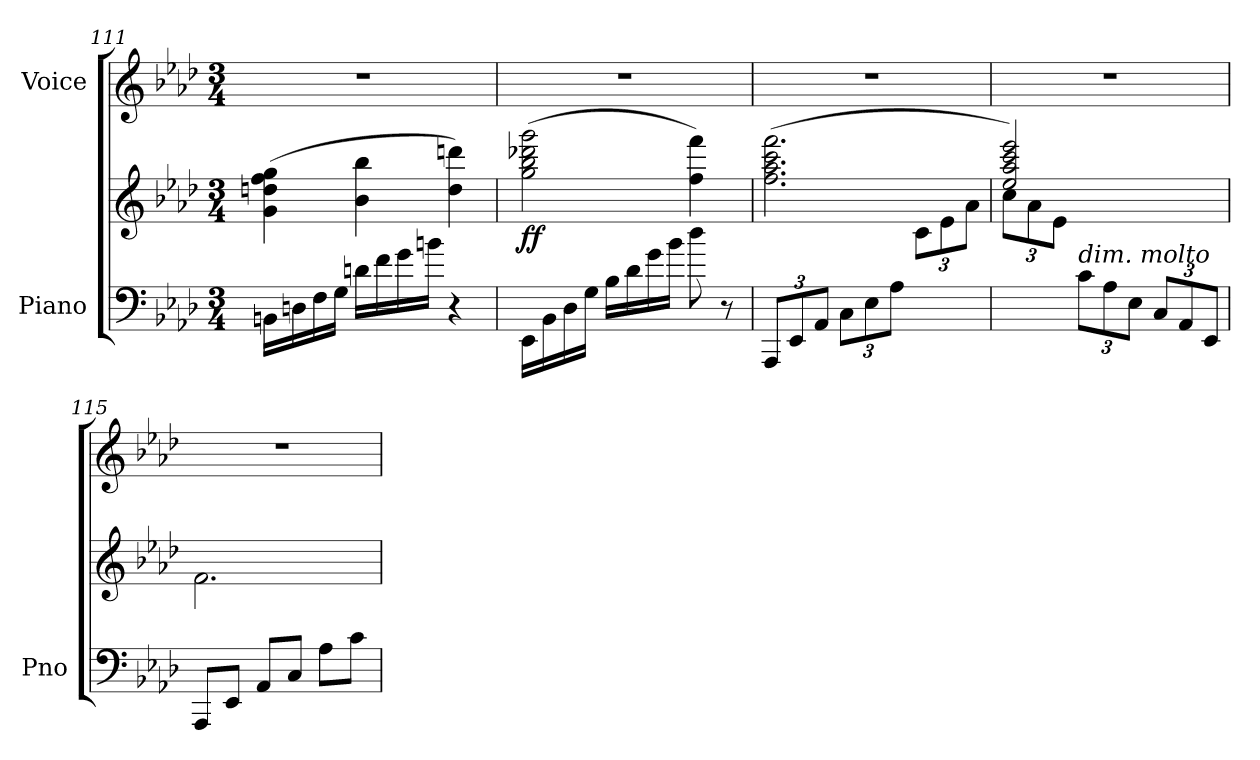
**kern	**kern	**dynam	**kern
*part2	*part2	*part2	*part1
*staff3	*staff2	*staff2/3	*staff1
*I"Piano	*	*	*I"Voice
*I'Pno	*	*	*
*clefF4	*clefG2	*	*clefG2
*k[b-e-a-d-]	*k[b-e-a-d-]	*	*k[b-e-a-d-]
*M3/4	*M3/4	*	*M3/4
=111	=111	=111	=111
16BBn\LL	(4g\ 4ddn\ 4ff\ 4gg\	.	2.r
16Dn\	.	.	.
16F\	.	.	.
16G\JJ	.	.	.
16dn\LL	4b-\ 4bb-\	.	.
16f\	.	.	.
16g\	.	.	.
16bn\JJ	.	.	.
4r	4dd\ 4dddn\)	.	.
=112	=112	=112	=112
!	!	!LO:DY:b	!
16EE-\LL	(2gg\ 2bb-\ 2ddd-X\ 2ggg\	ff	2.r
16BB-\	.	.	.
16D-\	.	.	.
16G\JJ	.	.	.
16B-\LL	.	.	.
16d-\	.	.	.
16g\	.	.	.
16b-\JJ	.	.	.
8dd-\	4ff\ 4fff\)	.	.
8r	.	.	.
=113	=113	=113	=113
*Xbrackettup	*	*	*
*	*^	*	*
12AAA-/L	(2.ff\ 2.aa-\ 2.ccc\ 2.fff\	2ryy	.	2.r
12EE-/	.	.	.	.
12AA-/J	.	.	.	.
12C\L	.	.	.	.
12E-\	.	.	.	.
12A-\J	.	.	.	.
*	*	*Xbrackettup	*	*
4ryy	.	12c\L	.	.
.	.	12e-\	.	.
.	.	12a-\J	.	.
=114	=114	=114	=114	=114
4ryy	2ee-/ 2aa-/ 2ccc/ 2eee-/)	12cc\L	.	2.r
.	.	12a-\	.	.
.	.	12e-\J	.	.
!LO:TX:a:i:t=dim. molto	!	!	!	!
12c\L	.	2ryy	.	.
12A-\	.	.	.	.
12E-\J	.	.	.	.
12C/L	4ryy	.	.	.
12AA-/	.	.	.	.
12EE-/J	.	.	.	.
*	*v	*v	*	*
=115	=115	=115	=115
8AAA-/L	2.f\	.	2.r
8EE-/J	.	.	.
8AA-/L	.	.	.
8C/J	.	.	.
8A-\L	.	.	.
8c\J	.	.	.
=	=	=	=
*-	*-	*-	*-
